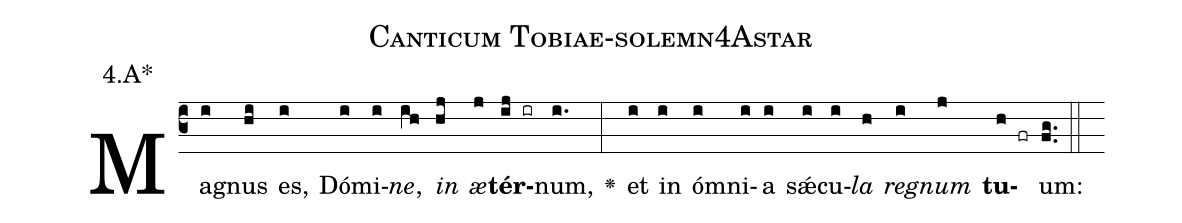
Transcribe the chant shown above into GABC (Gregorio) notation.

name: Canticum Tobiae-solemn4Astar;
annotation: 4.A*;
%%
(c3)Ma(i)gnus(hi) es,(i) Dó(i)mi(i)<i>ne</i>,(ih) <i>in</i>(hj) <i>æ</i>(j)<b>tér</b>(ij ir)num,(i.) <v>\greheightstar</v>(:) et(i) in(i) óm(i)ni(i)a(i) sǽ(i)cu(i)<i>la</i>(h) <i>re</i>(i)<i>gnum</i>(j) <b>tu</b>(h fr)um:(fg..) (::)


%E(i) u(h) o(i) u(j) a(h) e.(fg..) (::)
